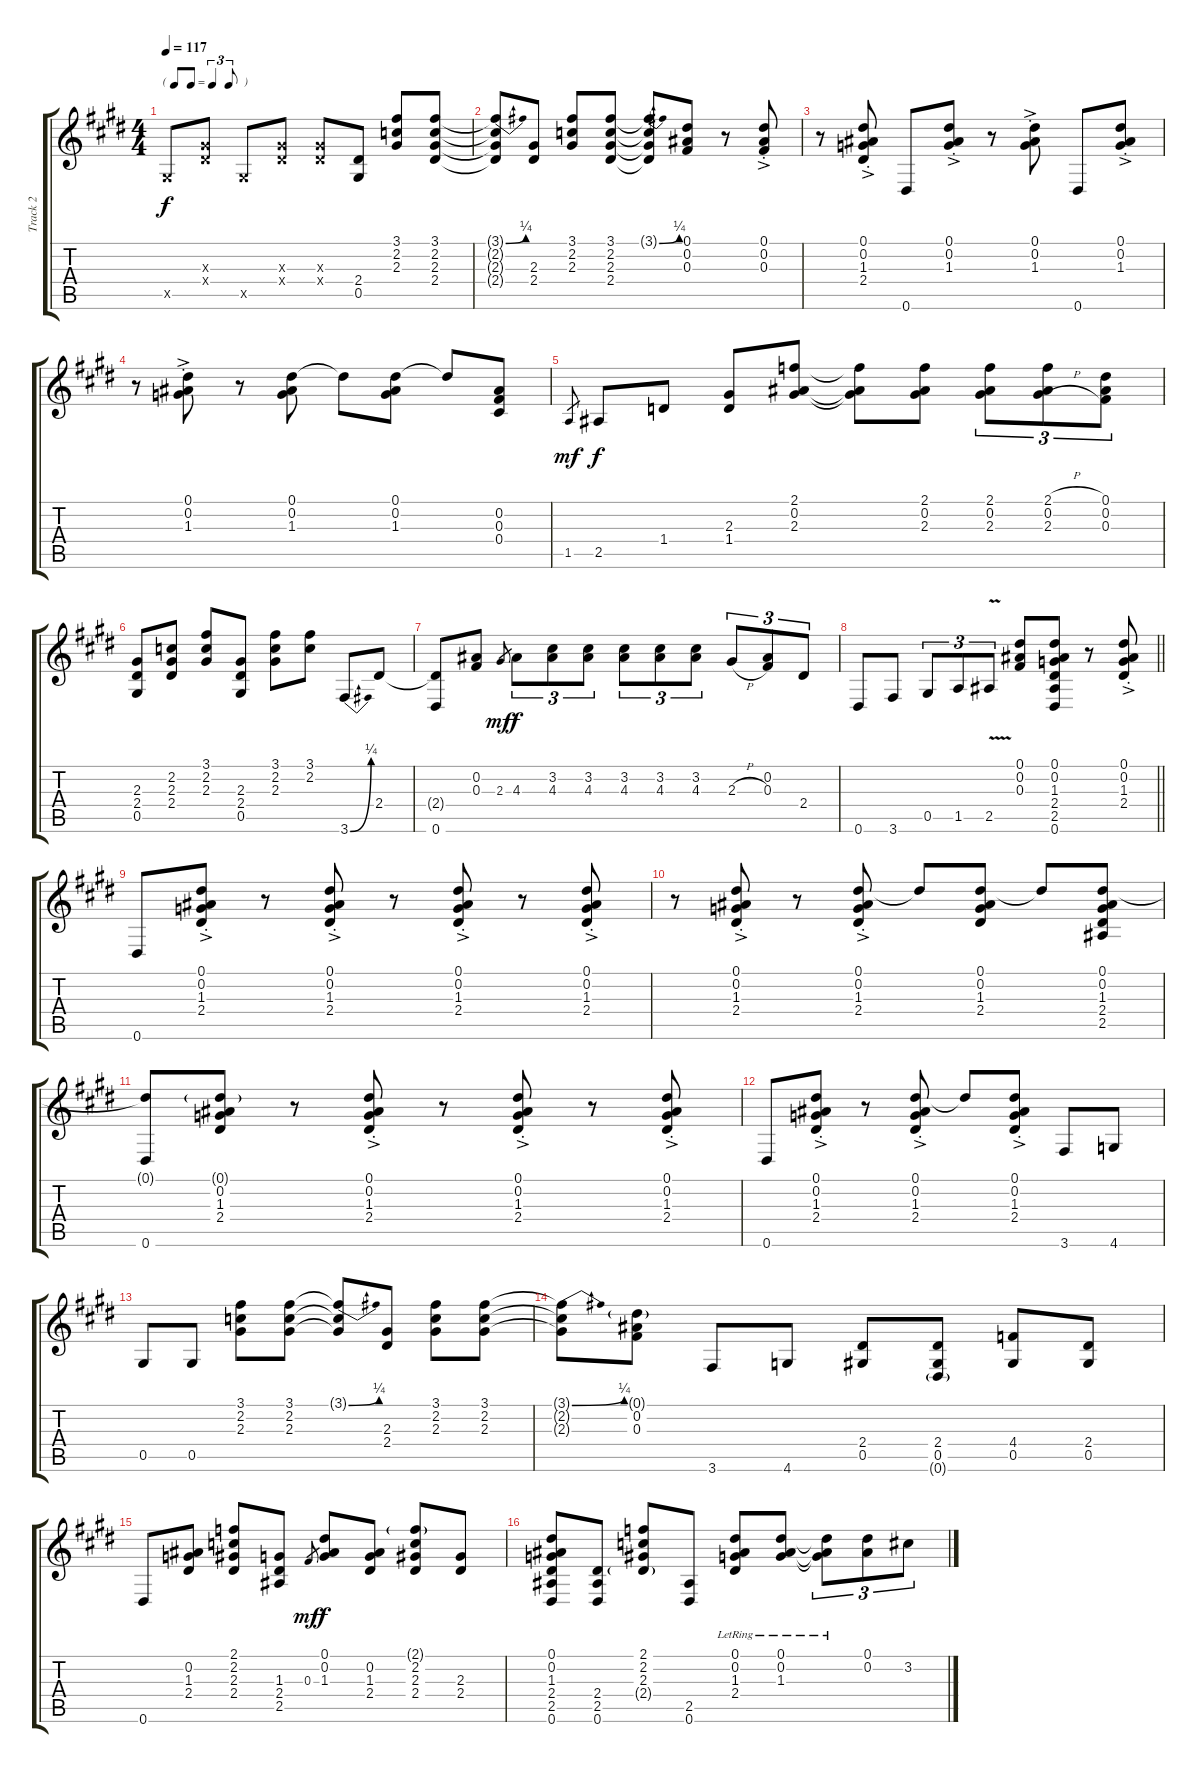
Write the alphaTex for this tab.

\track ("Track 2" "Track 2") {instrument electricguitarjazz}
\staff {score tabs}
\tuning (Eb4 Bb3 Gb3 Db3 Ab2 Eb2) {hide}
\ts (4 4)
\tf triplet8th
\tempo 117
\clef g2
\ks e
0.5{x}.8{dy f} (2.3{x} 2.4{x}).8 0.5{x}.8 (2.3{x} 2.4{x}).8 (2.3{x} 2.4{x}).8 (2.4 0.5).8 (3.1 2.2 2.3).8 (3.1 2.2 2.3 2.4).8 |
(3.1{be (bend 0 0 60 1) t} 2.2{t} 2.3{t} 2.4{t}).8 (2.3 2.4).8 (3.1 2.2 2.3).8 (3.1 2.2 2.3 2.4).8 (3.1{be (bend 0 0 60 1) t} 2.2{t} 2.3{t} 2.4{t}).8 (0.1 0.2 0.3).8 r.8 (0.1{ac st} 0.2{ac st} 0.3{ac st}).8 |
r.8 (0.1{ac st} 0.2{ac st} 1.3{ac st} 2.4{ac st}).8 0.6.8 (0.1{ac st} 0.2{ac st} 1.3{ac st}).8 r.8 (0.1{ac st} 0.2{ac st} 1.3{ac st}).8 0.6.8 (0.1{ac st} 0.2{ac st} 1.3{ac st}).8 |
r.8 (0.1{ac st} 0.2{ac st} 1.3{ac st}).8 r.8 (0.1 0.2 1.3).8 0.1{t}.8 (0.1 0.2 1.3).8 0.1{t}.8 (0.2 0.3 0.4).8 |
1.5.8{gr dy mf} 2.5.8{dy f} 1.4.8 (2.3 1.4).8 (2.1 0.2 2.3).8 (2.1{t} 0.2{t} 2.3{t}).8 (2.1 0.2 2.3).8 (2.1 0.2 2.3).8{tu (3 2)} (2.1{h} 0.2{h} 2.3{h}).8{tu (3 2)} (0.1 0.2 0.3).8{tu (3 2)} |
(2.3 2.4 0.5).8 (2.2 2.3 2.4).8 (3.1 2.2 2.3).8 (2.3 2.4 0.5).8 (3.1 2.2 2.3).8 (3.1 2.2).8 3.6{be (bend 0 0 60 1)}.8 2.4.8 |
(2.4{t} 0.6).8 (0.2 0.3).8 2.3.8{gr dy mf} 4.3.8{tu (3 2) dy f} (3.2 4.3).8{tu (3 2)} (3.2 4.3).8{tu (3 2)} (3.2 4.3).8{tu (3 2)} (3.2 4.3).8{tu (3 2)} (3.2 4.3).8{tu (3 2)} 2.3{h}.8{tu (3 2)} (0.2 0.3).8{tu (3 2)} 2.4.8{tu (3 2)} |
\barLineRight lightlight
0.6.8 3.6.8 0.5.8{tu (3 2)} 1.5.8{tu (3 2)} 2.5{v}.8{tu (3 2)} (0.1 0.2 0.3).8 (0.1 0.2 1.3 2.4 2.5 0.6).8 r.8 (0.1{ac st} 0.2{ac st} 1.3{ac st} 2.4{ac st}).8 |
0.6.8 (0.1{ac st} 0.2{ac st} 1.3{ac st} 2.4{ac st}).8 r.8 (0.1{ac st} 0.2{ac st} 1.3{ac st} 2.4{ac st}).8 r.8 (0.1{ac st} 0.2{ac st} 1.3{ac st} 2.4{ac st}).8 r.8 (0.1{ac st} 0.2{ac st} 1.3{ac st} 2.4{ac st}).8 |
r.8 (0.1{ac st} 0.2{ac st} 1.3{ac st} 2.4{ac st}).8 r.8 (0.1{ac st} 0.2{ac st} 1.3{ac st} 2.4{ac st}).8 0.1{t}.8 (0.1 0.2 1.3 2.4).8 0.1{t}.8 (0.1 0.2 1.3 2.4 2.5).8 |
(0.1{t} 0.6).8 (0.1{g} 0.2 1.3 2.4).8 r.8 (0.1{ac st} 0.2{ac st} 1.3{ac st} 2.4{ac st}).8 r.8 (0.1{ac st} 0.2{ac st} 1.3{ac st} 2.4{ac st}).8 r.8 (0.1{ac st} 0.2{ac st} 1.3{ac st} 2.4{ac st}).8 |
0.6.8 (0.1{ac st} 0.2{ac st} 1.3{ac st} 2.4{ac st}).8 r.8 (0.1{ac st} 0.2{ac st} 1.3{ac st} 2.4{ac st}).8 0.1{t}.8 (0.1{ac st} 0.2{ac st} 1.3{ac st} 2.4{ac st}).8 3.6.8 4.6.8 |
0.5.8 0.5.8 (3.1 2.2 2.3).8 (3.1 2.2 2.3).8 (3.1{be (bend 0 0 60 1) t} 2.2{t} 2.3{t}).8 (2.3 2.4).8 (3.1 2.2 2.3).8 (3.1 2.2 2.3).8 |
(3.1{be (bend 0 0 60 1) t} 2.2{t} 2.3{t}).8 (0.1{g} 0.2 0.3).8 3.6.8 4.6.8 (2.4 0.5).8 (2.4 0.5 0.6{g}).8 (4.4 0.5).8 (2.4 0.5).8 |
0.6.8 (0.2 1.3 2.4).8 (2.1 2.2 2.3 2.4).8 (1.3 2.4 2.5).8 0.3.8{gr dy mf} (0.1 0.2 1.3).8{dy f} (0.2 1.3 2.4).8 (2.1{g} 2.2 2.3 2.4).8 (2.3 2.4).8 |
(0.1 0.2 1.3 2.4 2.5 0.6).8 (2.4 2.5 0.6).8 (2.1 2.2 2.3 2.4{g}).8 (2.5 0.6).8 (0.1{lr} 0.2{lr} 1.3{lr} 2.4{lr}).8 (0.1{lr} 0.2{lr} 1.3{lr}).8 (0.1{lr t} 0.2{lr t} 1.3{lr t}).8{tu (3 2)} (0.1 0.2).8{tu (3 2)} 3.2.8{tu (3 2)}
